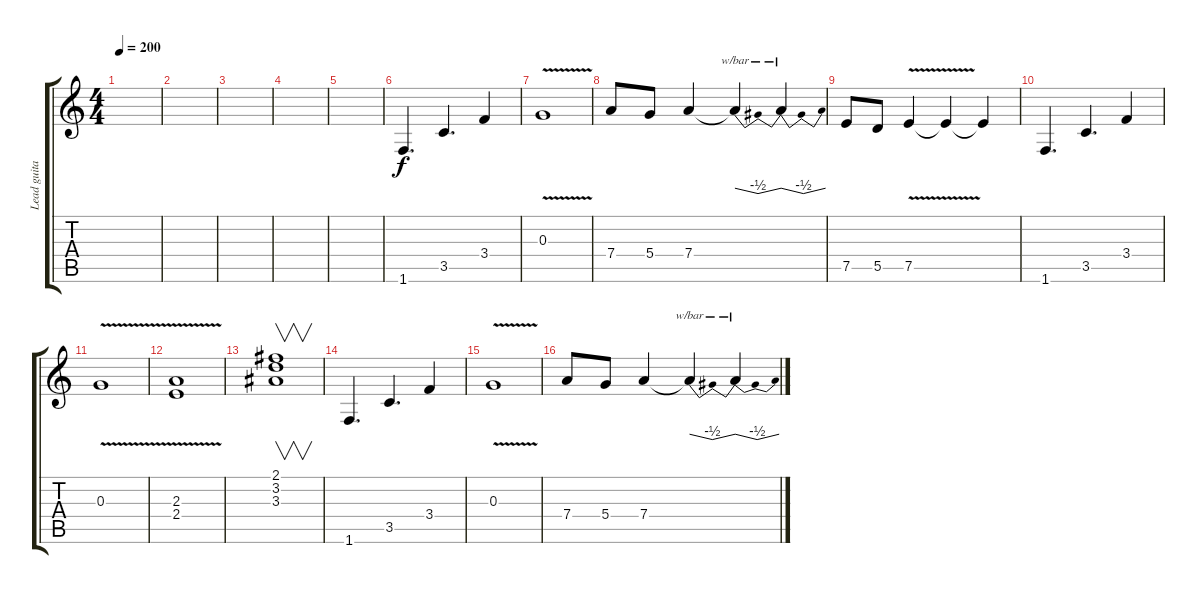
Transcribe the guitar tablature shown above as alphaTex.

\track ("Lead guitar" "Lead guita") {instrument electricguitarjazz}
\staff {score tabs}
\tuning (E4 B3 G3 D3 A2 E2) {hide}
\ts (4 4)
\tempo 200
\clef g2
\ks c
|
|
|
|
|
1.6.4{d} 3.5.4{d} 3.4.4 |
0.3{v}.1 |
7.4.8 5.4.8 7.4.4 7.4{t}.4{tbe (dip default 0 0 30 -2 60 0)} 7.4{t}.4{tbe (dip default 0 0 30 -2 60 0)} |
7.5.8 5.5.8 7.5{v}.4 7.5{t}.4 7.5{t}.4 |
1.6.4{d} 3.5.4{d} 3.4.4 |
0.3{v}.1 |
(2.3{v} 2.4).1 |
(2.1 3.2 3.3).1{v} |
1.6.4{d} 3.5.4{d} 3.4.4 |
0.3{v}.1 |
7.4.8 5.4.8 7.4.4 7.4{t}.4{tbe (dip default 0 0 30 -2 60 0)} 7.4{t}.4{tbe (dip default 0 0 30 -2 60 0)}
